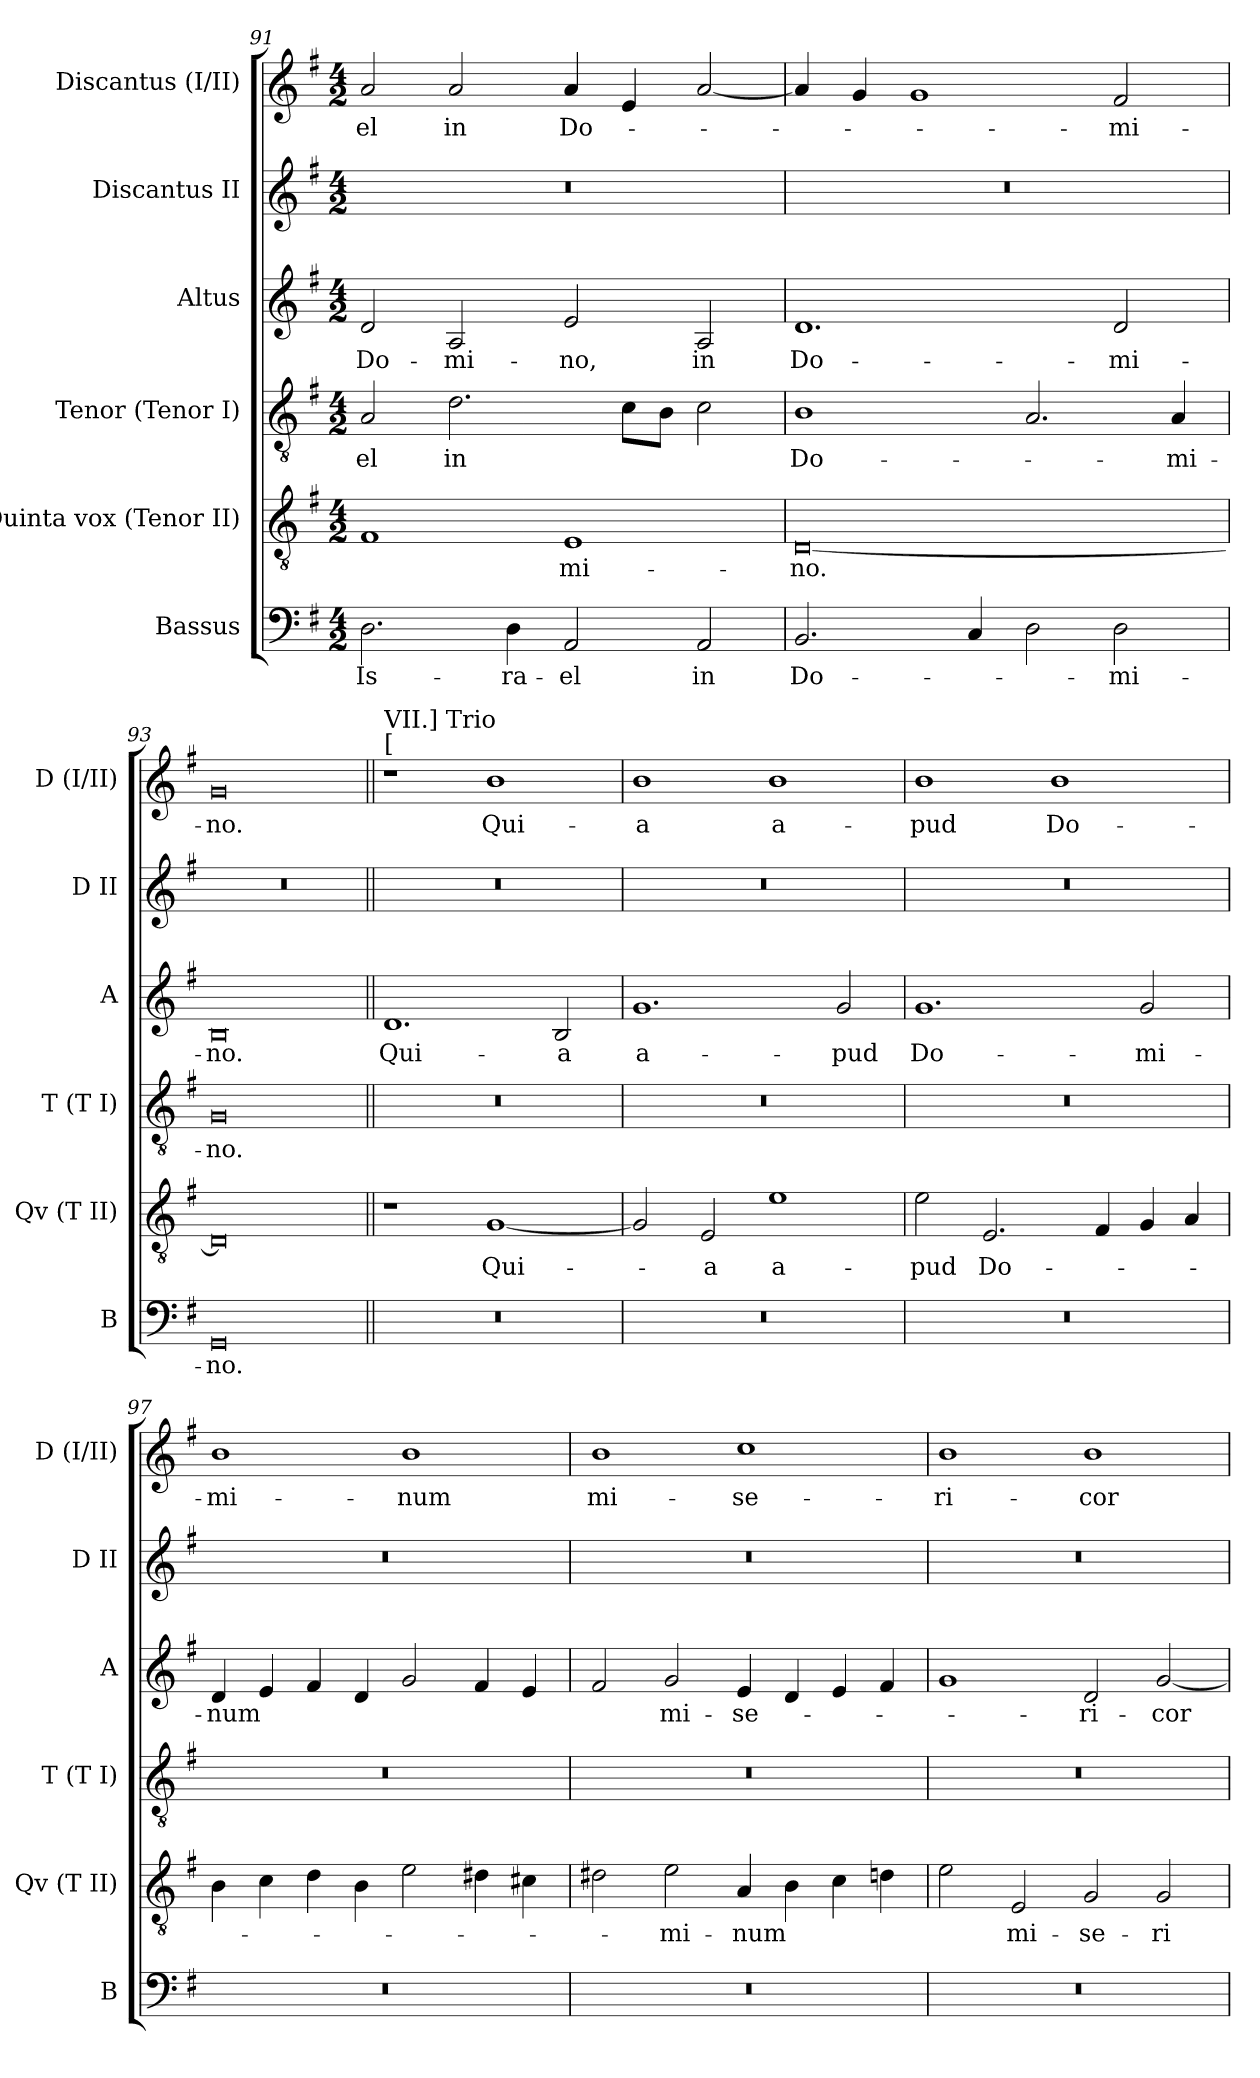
**kern	**text	**kern	**text	**kern	**text	**kern	**text	**kern	**kern	**text
*part6	*part6	*part5	*part5	*part4	*part4	*part3	*part3	*part2	*part1	*part1
*staff6	*staff6	*staff5	*staff5	*staff4	*staff4	*staff3	*staff3	*staff2	*staff1	*staff1
*I"Bassus	*	*I"Quinta vox (Tenor II)	*	*I"Tenor (Tenor I)	*	*I"Altus	*	*I"Discantus II	*I"Discantus (I/II)	*
*I'B	*	*I'Qv (T II)	*	*I'T (T I)	*	*I'A	*	*I'D II	*I'D  (I/II)	*
*clefF4	*	*clefGv2	*	*clefGv2	*	*clefG2	*	*clefG2	*clefG2	*
*k[f#]	*	*k[f#]	*	*k[f#]	*	*k[f#]	*	*k[f#]	*k[f#]	*
*G:	*	*G:	*	*G:	*	*G:	*	*G:	*G:	*
*M4/2	*	*M4/2	*	*M4/2	*	*M4/2	*	*M4/2	*M4/2	*
=91	=91	=91	=91	=91	=91	=91	=91	=91	=91	=91
2.D\	Is-	1F#	.	2A/	-el	2d/	Do-	0r	2a/	-el
.	.	.	.	2.d\	in	2A/	-mi-	.	2a/	in
4D\	-ra-	.	.	.	.	.	.	.	.	.
2AA/	-el	1E	-mi-	.	.	2e/	-no,	.	4a/	Do-
.	.	.	.	8c\L	.	.	.	.	4e/	.
.	.	.	.	8B\J	.	.	.	.	.	.
2AA/	in	.	.	2c\	.	2A/	in	.	[2a/	.
=92	=92	=92	=92	=92	=92	=92	=92	=92	=92	=92
2.BB/	Do-	[0D	-no.	1B	Do-	1.d	Do-	0r	4a/]	.
.	.	.	.	.	.	.	.	.	4g/	.
.	.	.	.	.	.	.	.	.	1g	.
4C/	.	.	.	.	.	.	.	.	.	.
2D\	.	.	.	2.A/	.	.	.	.	.	.
2D\	-mi-	.	.	.	.	2d/	-mi-	.	2f#/	-mi-
.	.	.	.	4A/	-mi-	.	.	.	.	.
=93	=93	=93	=93	=93	=93	=93	=93	=93	=93	=93
0GG	-no.	0D]	.	0G	-no.	0B	-no.	0r	0g	-no.
!!LO:LB:g=z
=94||	=94||	=94||	=94||	=94||	=94||	=94||	=94||	=94||	=94||	=94||
!	!	!	!	!	!	!	!	!	!LO:TX:a:t=[	!
!	!	!	!	!	!	!	!	!	!LO:TX:a:t=VII.] Trio	!
0r	.	1r	.	0r	.	1.d	Qui-	0r	1r	.
.	.	[1G	Qui-	.	.	.	.	.	1b	Qui-
.	.	.	.	.	.	2B/	-a	.	.	.
=95	=95	=95	=95	=95	=95	=95	=95	=95	=95	=95
0r	.	2G/]	.	0r	.	1.g	a-	0r	1b	-a
.	.	2E/	-a	.	.	.	.	.	.	.
.	.	1e	a-	.	.	.	.	.	1b	a-
.	.	.	.	.	.	2g/	-pud	.	.	.
=96	=96	=96	=96	=96	=96	=96	=96	=96	=96	=96
0r	.	2e\	-pud	0r	.	1.g	Do-	0r	1b	-pud
.	.	2.E/	Do-	.	.	.	.	.	.	.
.	.	.	.	.	.	.	.	.	1b	Do-
.	.	4F#/	.	.	.	.	.	.	.	.
.	.	4G/	.	.	.	2g/	-mi-	.	.	.
.	.	4A/	.	.	.	.	.	.	.	.
=97	=97	=97	=97	=97	=97	=97	=97	=97	=97	=97
0r	.	4B\	.	0r	.	4d/	-num	0r	1b	-mi-
.	.	4c\	.	.	.	4e/	.	.	.	.
.	.	4d\	.	.	.	4f#/	.	.	.	.
.	.	4B\	.	.	.	4d/	.	.	.	.
.	.	2e\	.	.	.	2g/	.	.	1b	-num
.	.	4d#X\	.	.	.	4f#/	.	.	.	.
.	.	4c#X\	.	.	.	4e/	.	.	.	.
=98	=98	=98	=98	=98	=98	=98	=98	=98	=98	=98
0r	.	2d#X\	.	0r	.	2f#/	.	0r	1b	mi-
.	.	2e\	-mi-	.	.	2g/	mi-	.	.	.
.	.	4A/	-num	.	.	4e/	-se-	.	1cc	-se-
.	.	4B\	.	.	.	4d/	.	.	.	.
.	.	4c\	.	.	.	4e/	.	.	.	.
.	.	4dn\	.	.	.	4f#/	.	.	.	.
=99	=99	=99	=99	=99	=99	=99	=99	=99	=99	=99
0r	.	2e\	.	0r	.	1g	.	0r	1b	-ri-
.	.	2E/	mi-	.	.	.	.	.	.	.
.	.	2G/	-se-	.	.	2d/	-ri-	.	1b	-cor-
.	.	2G/	-ri-	.	.	[2g/	-cor-	.	.	.
=	=	=	=	=	=	=	=	=	=	=
*-	*-	*-	*-	*-	*-	*-	*-	*-	*-	*-
